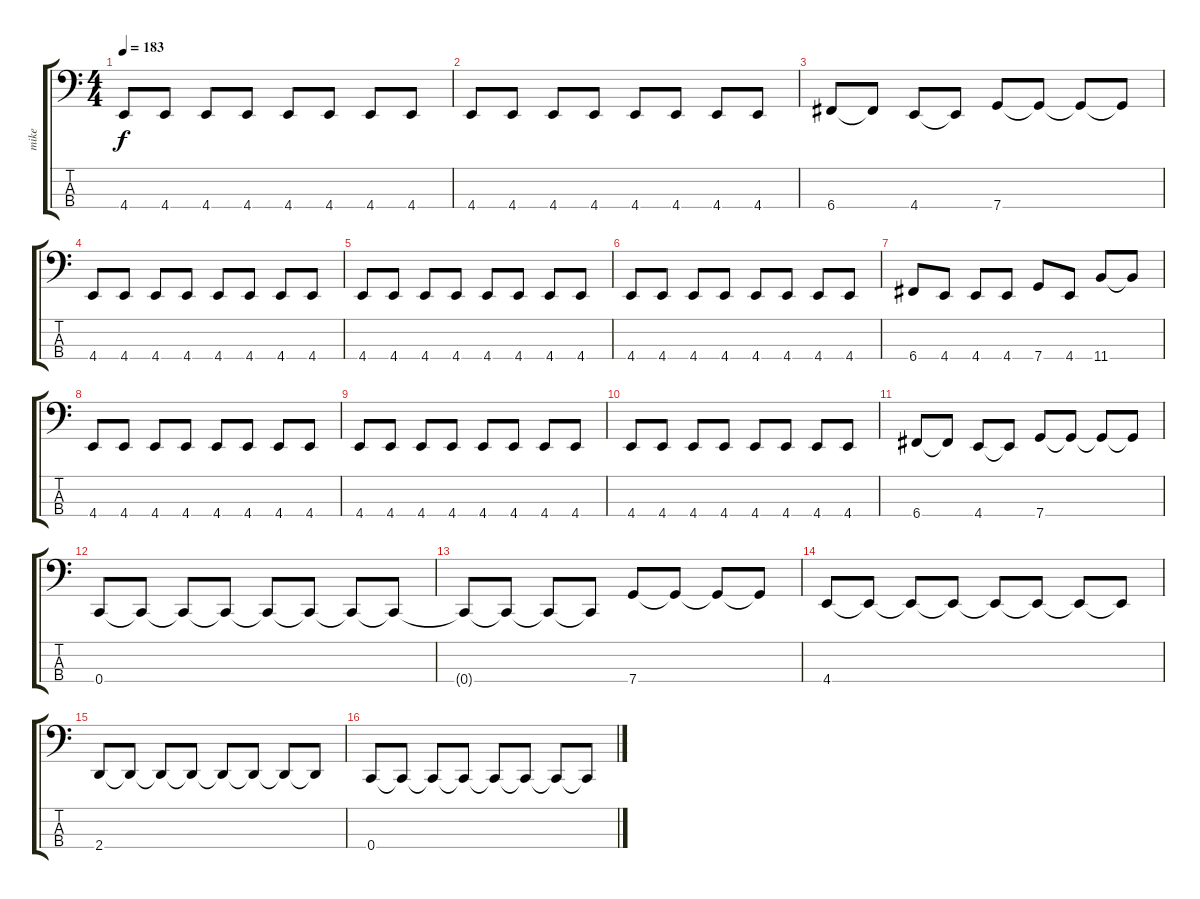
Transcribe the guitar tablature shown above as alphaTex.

\track ("mike" "mike") {instrument electricbassfinger}
\staff {score tabs}
\tuning (F2 C2 G1 C1) {hide}
\ts (4 4)
\tempo 183
\clef f4
\ks c
4.4.8{dy f} 4.4.8 4.4.8 4.4.8 4.4.8 4.4.8 4.4.8 4.4.8 |
4.4.8 4.4.8 4.4.8 4.4.8 4.4.8 4.4.8 4.4.8 4.4.8 |
6.4.8 6.4{t}.8 4.4.8 4.4{t}.8 7.4.8 7.4{t}.8 7.4{t}.8 7.4{t}.8 |
4.4.8 4.4.8 4.4.8 4.4.8 4.4.8 4.4.8 4.4.8 4.4.8 |
4.4.8 4.4.8 4.4.8 4.4.8 4.4.8 4.4.8 4.4.8 4.4.8 |
4.4.8 4.4.8 4.4.8 4.4.8 4.4.8 4.4.8 4.4.8 4.4.8 |
6.4.8 4.4.8 4.4.8 4.4.8 7.4.8 4.4.8 11.4.8 11.4{t}.8 |
4.4.8 4.4.8 4.4.8 4.4.8 4.4.8 4.4.8 4.4.8 4.4.8 |
4.4.8 4.4.8 4.4.8 4.4.8 4.4.8 4.4.8 4.4.8 4.4.8 |
4.4.8 4.4.8 4.4.8 4.4.8 4.4.8 4.4.8 4.4.8 4.4.8 |
6.4.8 6.4{t}.8 4.4.8 4.4{t}.8 7.4.8 7.4{t}.8 7.4{t}.8 7.4{t}.8 |
0.4.8 0.4{t}.8 0.4{t}.8 0.4{t}.8 0.4{t}.8 0.4{t}.8 0.4{t}.8 0.4{t}.8 |
0.4{t}.8 0.4{t}.8 0.4{t}.8 0.4{t}.8 7.4.8 7.4{t}.8 7.4{t}.8 7.4{t}.8 |
4.4.8 4.4{t}.8 4.4{t}.8 4.4{t}.8 4.4{t}.8 4.4{t}.8 4.4{t}.8 4.4{t}.8 |
2.4.8 2.4{t}.8 2.4{t}.8 2.4{t}.8 2.4{t}.8 2.4{t}.8 2.4{t}.8 2.4{t}.8 |
0.4.8 0.4{t}.8 0.4{t}.8 0.4{t}.8 0.4{t}.8 0.4{t}.8 0.4{t}.8 0.4{t}.8
